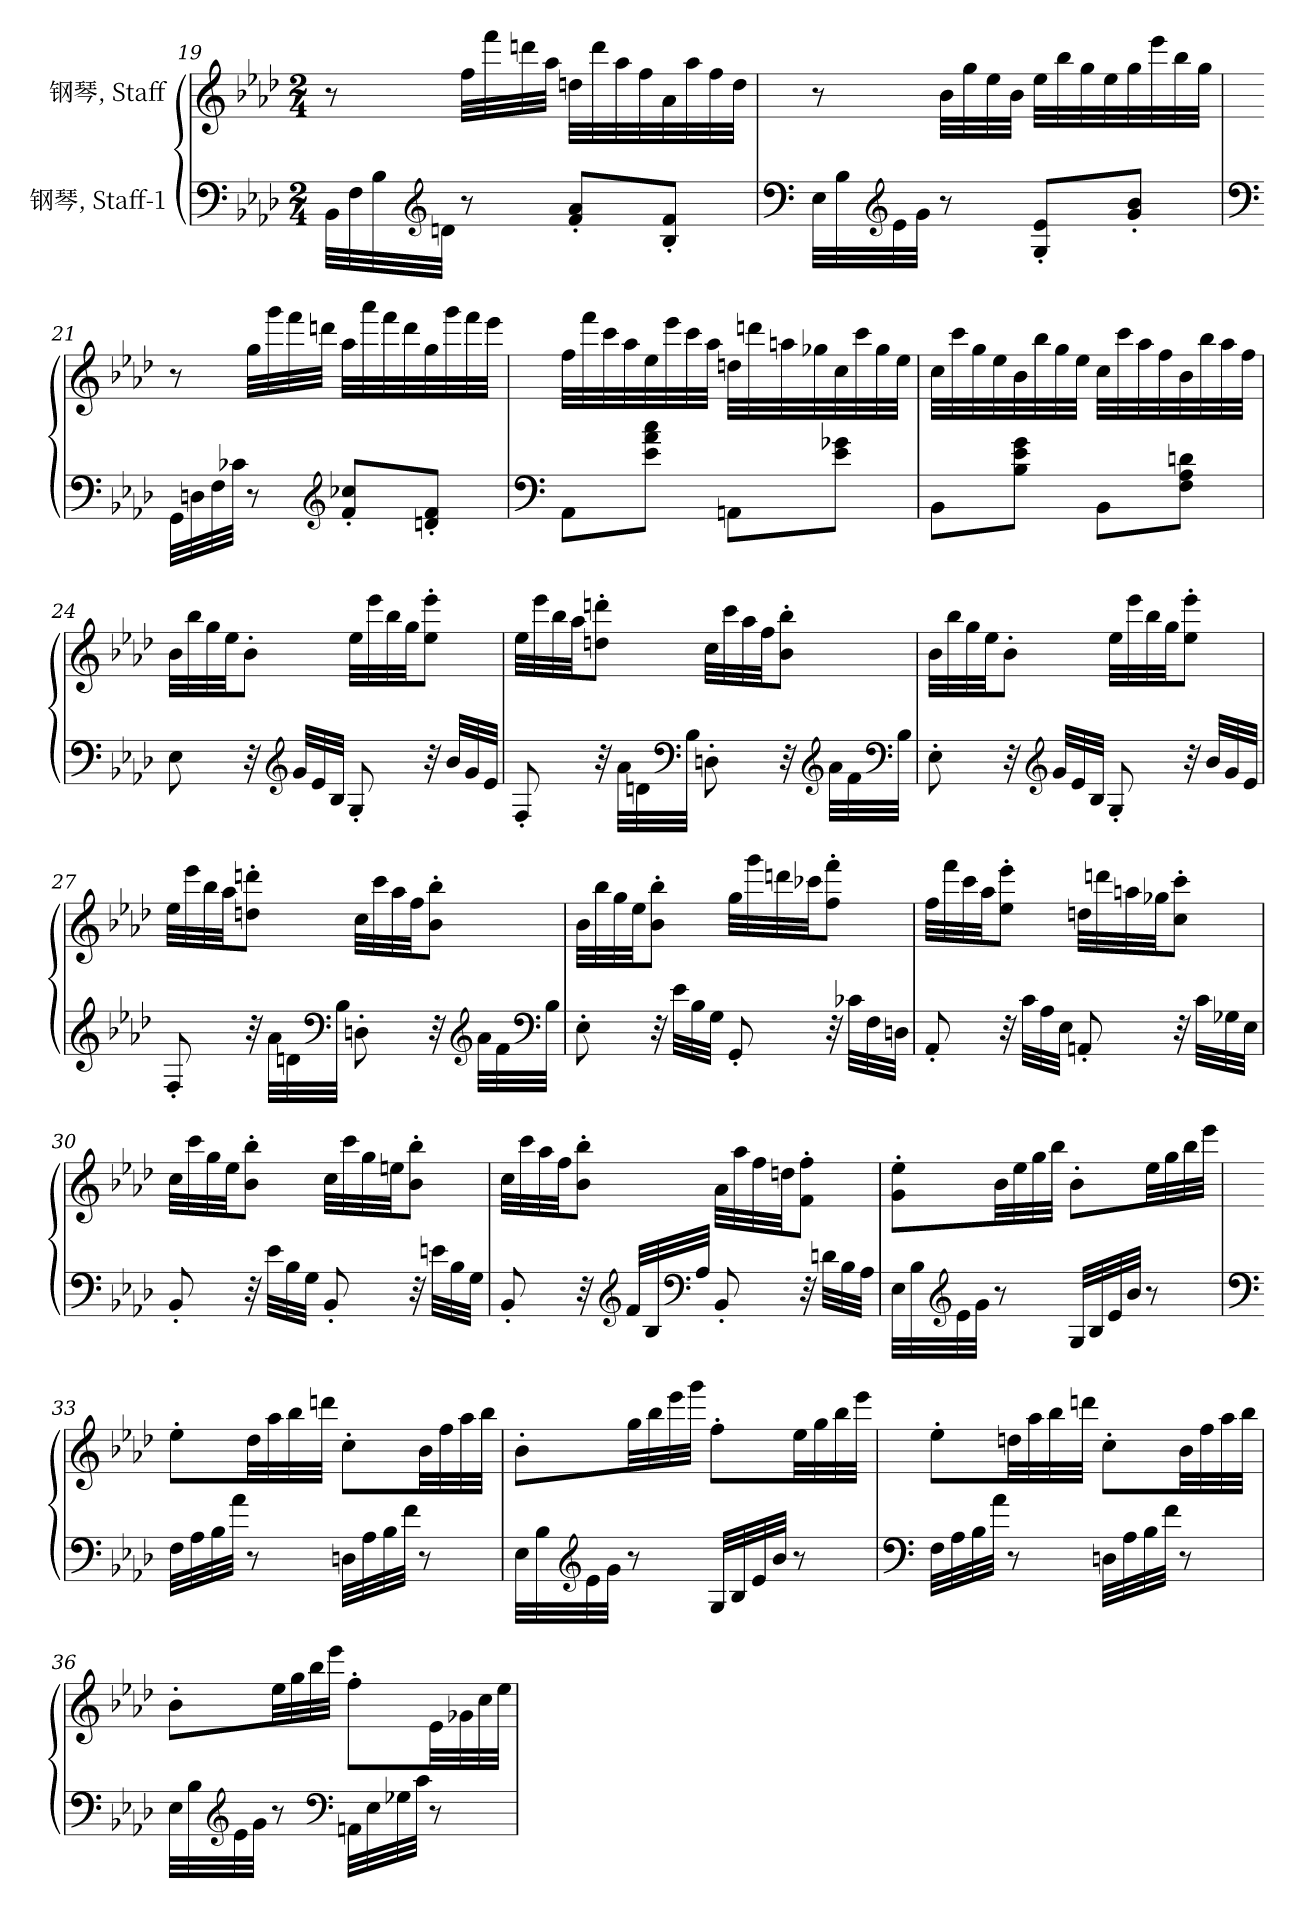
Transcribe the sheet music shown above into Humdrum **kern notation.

**kern	**kern
*part2	*part1
*staff2	*staff1
*I"钢琴, Staff-1	*I"钢琴, Staff
*clefF4	*clefG2
*k[b-e-a-d-]	*k[b-e-a-d-]
*M2/4	*M2/4
=19	=19
32BB-\LLL	8r
32F\	.
32B-\	.
*clefG2	*
32dn\JJJ	.
8r	32ff\LLL
.	32fff\
.	32dddn\
.	32aa-\JJJ
8f/' 8a-/'L	32ddn\LLL
.	32ddd\
.	32aa-\
.	32ff\
8B-/' 8f/'J	32a-\
.	32aa-\
.	32ff\
.	32dd\JJJ
!!LO:LB:g=z
=20	=20
*clefF4	*
32E-\LLL	8r
32B-\	.
*clefG2	*
32e-\	.
32g\JJJ	.
8r	32b-\LLL
.	32gg\
.	32ee-\
.	32b-\JJJ
8G/' 8e-/'L	32ee-\LLL
.	32bb-\
.	32gg\
.	32ee-\
8g/' 8b-/'J	32gg\
.	32eee-\
.	32bb-\
.	32gg\JJJ
=21	=21
*clefF4	*
32GG\LLL	8r
32Dn\	.
32F\	.
32c-X\JJJ	.
8r	32gg\LLL
.	32ggg\
.	32fff\
.	32dddn\JJJ
*clefG2	*
8f/' 8cc-X/'L	32aa-\LLL
.	32aaa-\
.	32fff\
.	32ddd\
8dn/' 8f/'J	32gg\
.	32ggg\
.	32fff\
.	32eee-\JJJ
!!LO:LB:g=z
=22	=22
*clefF4	*
8AA-\L	32ff\LLL
.	32fff\
.	32ccc\
.	32aa-\
8e-\ 8a-\ 8cc\J	32ee-\
.	32eee-\
.	32ccc\
.	32aa-\JJJ
8AAn\L	32ddn\LLL
.	32dddn\
.	32aan\
.	32gg-X\
8e-\ 8g-X\J	32cc\
.	32ccc\
.	32gg-\
.	32ee-\JJJ
=23	=23
8BB-\L	32cc\LLL
.	32ccc\
.	32gg\
.	32ee-\
8B-\ 8e-\ 8g\J	32b-\
.	32bb-\
.	32gg\
.	32ee-\JJJ
8BB-\L	32cc\LLL
.	32ccc\
.	32aa-\
.	32ff\
8F\ 8A-\ 8dn\J	32b-\
.	32bb-\
.	32aa-\
.	32ff\JJJ
!!LO:PB:g=z
=24	=24
8E-\	32b-\LLL
.	32bb-\
.	32gg\
.	32ee-\JJ
32r	8b-'\J
*clefG2	*
32g/LLL	.
32e-/	.
32B-/JJJ	.
8G'/	32ee-\LLL
.	32eee-\
.	32bb-\
.	32gg\JJ
32r	8ee-\' 8eee-\'J
32b-/LLL	.
32g/	.
32e-/JJJ	.
=25	=25
8F'/	32ee-\LLL
.	32eee-\
.	32bb-\
.	32aa-\JJ
32r	8ddn\' 8dddn\'J
32a-\LLL	.
32dn\	.
*clefF4	*
32B-\JJJ	.
8Dn'\	32cc\LLL
.	32ccc\
.	32aa-\
.	32ff\JJ
32r	8b-\' 8bb-\'J
*clefG2	*
32a-\LLL	.
32f\	.
*clefF4	*
32B-\JJJ	.
!!LO:LB:g=z
=26	=26
8E-'\	32b-\LLL
.	32bb-\
.	32gg\
.	32ee-\JJ
32r	8b-'\J
*clefG2	*
32g/LLL	.
32e-/	.
32B-/JJJ	.
8G'/	32ee-\LLL
.	32eee-\
.	32bb-\
.	32gg\JJ
32r	8ee-\' 8eee-\'J
32b-/LLL	.
32g/	.
32e-/JJJ	.
=27	=27
8F'/	32ee-\LLL
.	32eee-\
.	32bb-\
.	32aa-\JJ
32r	8ddn\' 8dddn\'J
32a-\LLL	.
32dn\	.
*clefF4	*
32B-\JJJ	.
8Dn'\	32cc\LLL
.	32ccc\
.	32aa-\
.	32ff\JJ
32r	8b-\' 8bb-\'J
*clefG2	*
32a-\LLL	.
32f\	.
*clefF4	*
32B-\JJJ	.
!!LO:LB:g=z
=28	=28
8E-'\	32b-\LLL
.	32bb-\
.	32gg\
.	32ee-\JJ
32r	8b-\' 8bb-\'J
32e-\LLL	.
32B-\	.
32G\JJJ	.
8GG'/	32gg\LLL
.	32ggg\
.	32dddn\
.	32ccc-X\JJ
32r	8ff\' 8fff\'J
32c-X\LLL	.
32F\	.
32Dn\JJJ	.
=29	=29
8AA-'/	32ff\LLL
.	32fff\
.	32ccc\
.	32aa-\JJ
32r	8ee-\' 8eee-\'J
32c\LLL	.
32A-\	.
32E-\JJJ	.
8AAn'/	32ddn\LLL
.	32dddn\
.	32aan\
.	32gg-X\JJ
32r	8cc\' 8ccc\'J
32c\LLL	.
32G-X\	.
32E-\JJJ	.
!!LO:LB:g=z
=30	=30
8BB-'/	32cc\LLL
.	32ccc\
.	32gg\
.	32ee-\JJ
32r	8b-\' 8bb-\'J
32e-\LLL	.
32B-\	.
32G\JJJ	.
8BB-'/	32cc\LLL
.	32ccc\
.	32gg\
.	32een\JJ
32r	8b-\' 8bb-\'J
32en\LLL	.
32B-\	.
32G\JJJ	.
=31	=31
8BB-'/	32cc\LLL
.	32ccc\
.	32aa-\
.	32ff\JJ
32r	8b-\' 8bb-\'J
*clefG2	*
32f/LLL	.
32B-/	.
*clefF4	*
32A-/JJJ	.
8BB-'/	32a-\LLL
.	32aa-\
.	32ff\
.	32ddn\JJ
32r	8f\' 8ff\'J
32dn\LLL	.
32B-\	.
32A-\JJJ	.
!!LO:LB:g=z
=32	=32
32E-\LLL	8g\' 8ee-\'L
32B-\	.
*clefG2	*
32e-\	.
32g\JJJ	.
8r	32b-\LL
.	32ee-\
.	32gg\
.	32bb-\JJJ
32G/LLL	8b-'\L
32B-/	.
32e-/	.
32b-/JJJ	.
8r	32ee-\LL
.	32gg\
.	32bb-\
.	32eee-\JJJ
=33	=33
*clefF4	*
32F\LLL	8ee-'\L
32A-\	.
32B-\	.
32a-\JJJ	.
8r	32dd-\LL
.	32aa-\
.	32bb-\
.	32dddn\JJJ
32Dn\LLL	8cc'\L
32A-\	.
32B-\	.
32f\JJJ	.
8r	32b-\LL
.	32ff\
.	32aa-\
.	32bb-\JJJ
!!LO:LB:g=z
=34	=34
32E-\LLL	8b-'\L
32B-\	.
*clefG2	*
32e-\	.
32g\JJJ	.
8r	32gg\LL
.	32bb-\
.	32eee-\
.	32ggg\JJJ
32G/LLL	8ff'\L
32B-/	.
32e-/	.
32b-/JJJ	.
8r	32ee-\LL
.	32gg\
.	32bb-\
.	32eee-\JJJ
=35	=35
*clefF4	*
32F\LLL	8ee-'\L
32A-\	.
32B-\	.
32a-\JJJ	.
8r	32ddn\LL
.	32aa-\
.	32bb-\
.	32dddn\JJJ
32Dn\LLL	8cc'\L
32A-\	.
32B-\	.
32f\JJJ	.
8r	32b-\LL
.	32ff\
.	32aa-\
.	32bb-\JJJ
!!LO:PB:g=z
=36	=36
32E-\LLL	8b-'\L
32B-\	.
*clefG2	*
32e-\	.
32g\JJJ	.
8r	32ee-\LL
.	32gg\
.	32bb-\
.	32eee-\JJJ
*clefF4	*
32AAn\LLL	8ff'\L
32E-\	.
32G-X\	.
32c\JJJ	.
8r	32e-\LL
.	32g-X\
.	32cc\
.	32ee-\JJJ
=	=
*-	*-
